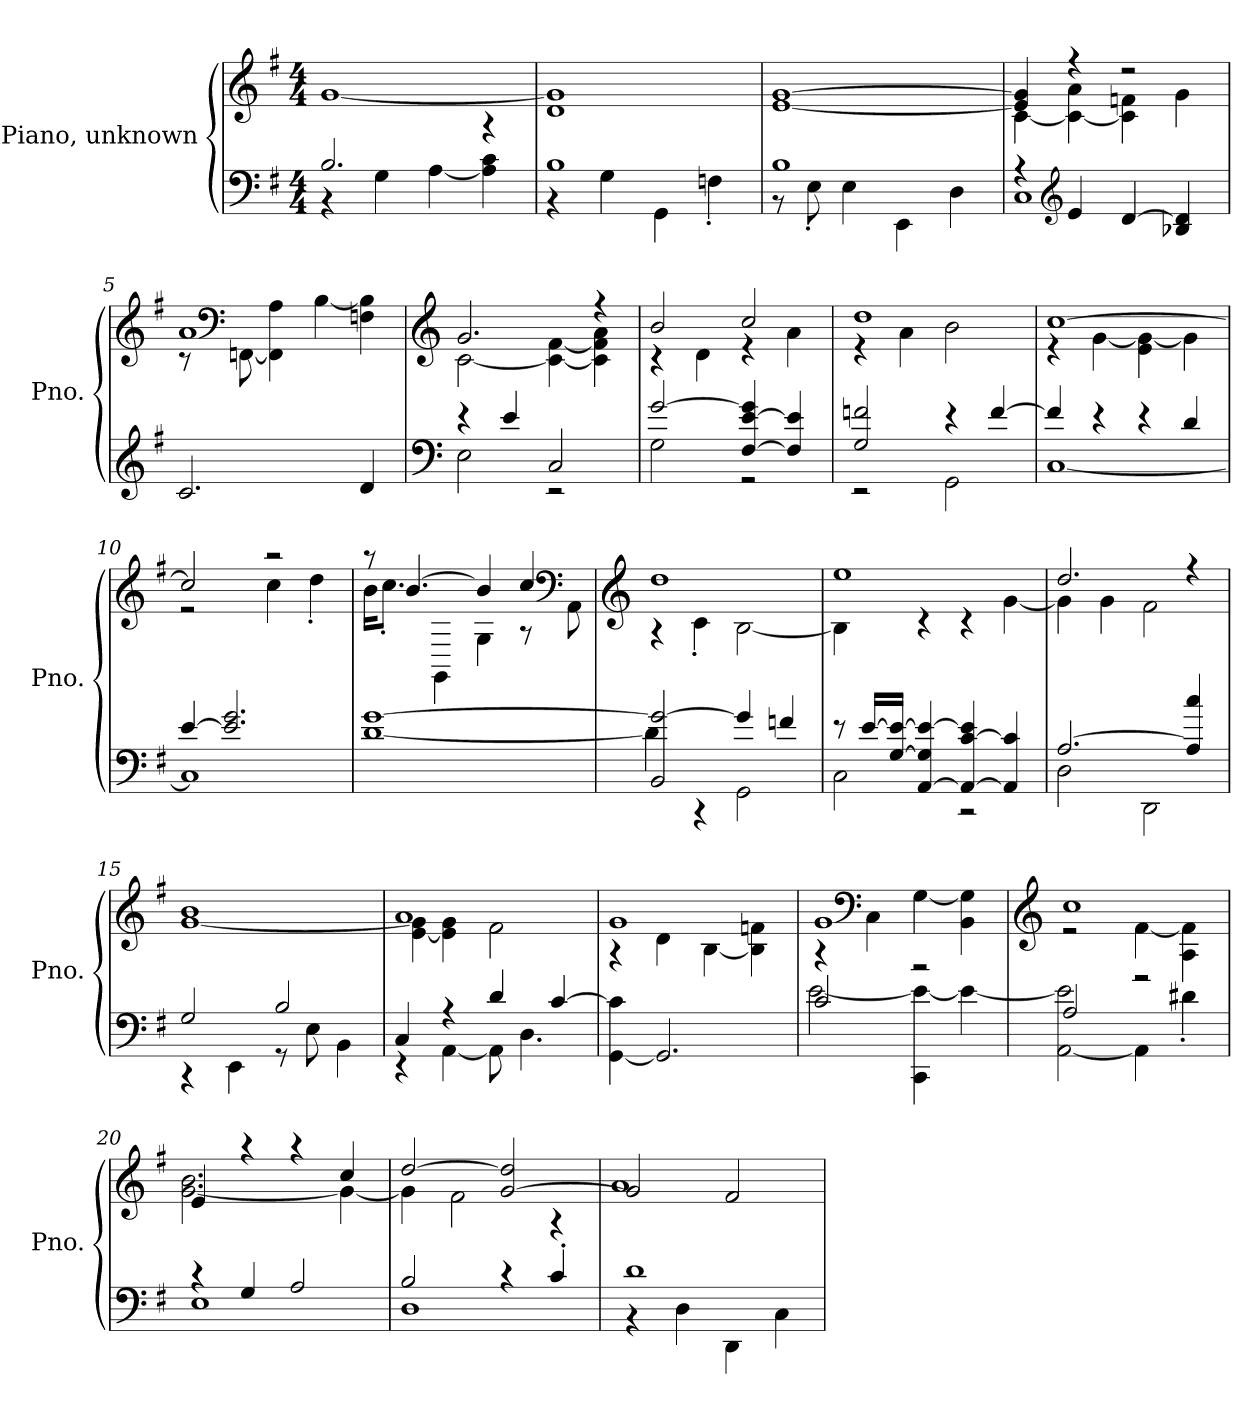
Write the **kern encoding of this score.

**kern	**kern
*part1	*part1
*staff2	*staff1
*I"Piano, unknown	*
*I'Pno.	*
*clefF4	*clefG2
*k[f#]	*k[f#]
*M4/4	*M4/4
*MM191	*MM191
=1	=1
*^	*
2.B/	4r	[1g
.	4G\	.
.	[4A\	.
4r	4A\] 4c\	.
=2	=2	=2
*	*	*^
1B	4r	1g]	1d
.	4G\	.	.
.	4GG\	.	.
.	4Fn'\	.	.
*	*	*v	*v
=3	=3	=3
1B	8r	[1e [1g
.	8E'\	.
.	4E\	.
.	4EE\	.
.	4D\	.
=4	=4	=4
*	*	*^
4r	1C	4e/] 4g/]	[4c\
*clefG2	*	*	*
4e/	.	4r	4c\_ 4a\
[4d/	.	2r	4c\] 4fn\
4B-X/ 4d/]	.	.	4g\
*v	*v	*	*
=5	=5	=5
2.c/	1a	8r
*	*clefF4	*
.	.	[8FFn\
.	.	4FF\] 4A\
.	.	[4B\
4d/	.	4Fn\ 4B\]
=6	=6	=6
*clefF4	*clefG2	*
*^	*	*
4r	2E\	2.g/	[2c\
4e/	.	.	.
2C/	2r	.	4c\_ [4f#\
.	.	4r	4c\] 4f#\] 4a\
!!LO:LB:g=z	!!
=7	=7	=7	=7
[2g/	2G\	2b/	4r
.	.	.	4d\
[4F#/ [4e/ 4g/]	2r	2cc/	4r
4F#/] 4e/]	.	.	4a\
=8	=8	=8	=8
2G/ 2fn/	2r	1dd	4r
.	.	.	4a\
4r	2GG\	.	2b\
[4f/	.	.	.
=9	=9	=9	=9
4f/]	[1C	[1cc	4r
4r	.	.	[4g\
4r	.	.	4e\ 4g\_
4d/	.	.	4g\]
=10	=10	=10	=10
[4e/	1C]	2cc/]	2r
2.e/] 2.g/	.	.	.
.	.	2r	4cc\
.	.	.	4dd'\
=11	=11	=11	=11
[1g	[1d	8r	16b\KL
.	.	.	8.cc'\J
.	.	[4.b/	.
.	.	.	4GG\
.	.	4b/]	4G\
.	.	4cc/	8r
*	*	*clefF4	*
.	.	.	8AA\
=12	=12	=12	=12
*	*	*clefG2	*
2BB/ 2g/_	4d\]	1dd	4r
.	4r	.	4c'\
4g/]	2GG\	.	[2B\
4fn/	.	.	.
!!LO:LB:g=z	!!
=13	=13	=13	=13
8r	2C\	1ee	4B\]
[16e/LL	.	.	.
[16G/ 16e/_JJ	.	.	.
[4AA/ 4G/] 4e/_	.	.	4r
4AA/_ [4c/ 4e/]	2r	.	4r
4AA/] 4c/]	.	.	[4g\
=14	=14	=14	=14
[2.A/	2D\	2.dd/	4g\]
.	.	.	4g\
.	2DD\	.	2f#\
4A/] 4cc/	.	4r	.
=15	=15	=15	=15
2G/	4r	1b	[1g
.	4EE\	.	.
2B/	8r	.	.
.	8E\	.	.
.	4BB\	.	.
=16	=16	=16	=16
4C/	4r	1a	[4e\ 4g\]
4r	[4AA\	.	4e\] 4g\
4d/	8AA\]	.	2f#\
.	4.D\	.	.
[4c/	.	.	.
*v	*v	*	*
=17	=17	=17
[4GG\ 4c\]	1g	4r
2.GG/]	.	4d\
.	.	[4B\
.	.	4B\] 4fn\
=18	=18	=18
*^	*	*
2c/	[2e\	1g	4r
*	*	*clefF4	*
.	.	.	4C\
2r	4CC\ 4e\_	.	[4G\
.	4e\_	.	4BB\ 4G\]
!!LO:LB:g=z	!!
=19	=19	=19	=19
*	*	*clefG2	*
2A/	[2AA\ 2e\]	1cc	2r
2r	4AA\]	.	[4f#\
.	4d#X'\	.	4A\ 4f#\]
=20	=20	=20	=20
4r	1E	4e/	[2.g\ 2.b\
4G/	.	4r	.
2A/	.	4r	.
.	.	4cc/	4g\_
=21	=21	=21	=21
2B/	1D	[2dd/	4g\]
.	.	.	2f#\
4r	.	[2g/ 2dd/]	.
4c'/	.	.	4r
=22	=22	=22	=22
1d	4r	2g/]	1a
.	4D\	.	.
.	4DD\	2f#/	.
.	4C\	.	.
*v	*v	*	*
*	*v	*v
=	=
*-	*-
